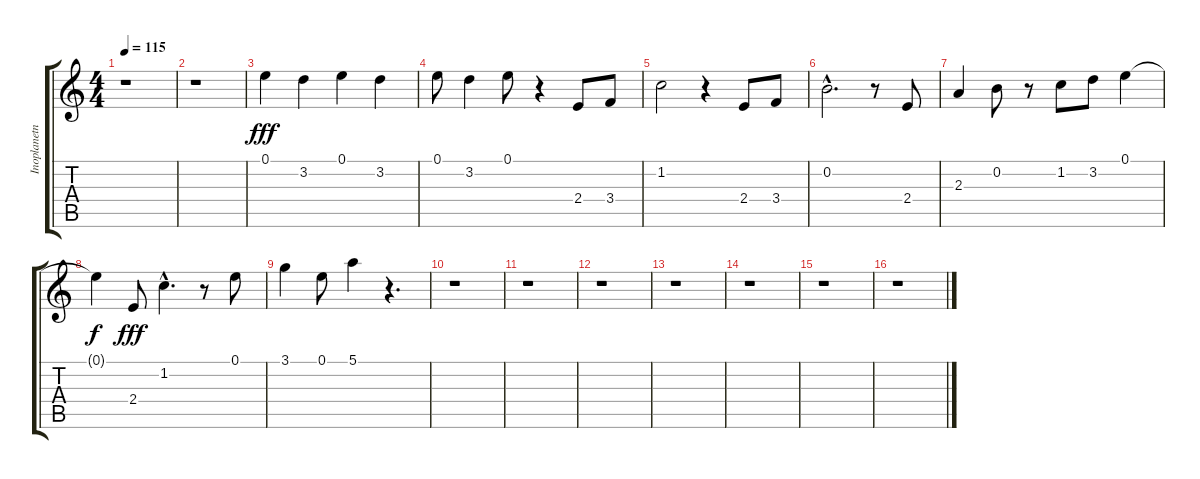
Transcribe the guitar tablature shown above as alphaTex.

\track ("Inoplanetnij gost" "Inoplanetn") {instrument overdrivenguitar}
\staff {score tabs}
\tuning (E4 B3 G3 D3 A2 E2) {hide}
\ts (4 4)
\tempo 115
\clef g2
\ks c
r.1{dy f} |
r.1 |
0.1.4{dy fff} 3.2.4 0.1.4 3.2.4 |
0.1.8 3.2.4 0.1.8 r.4 2.4.8 3.4.8 |
1.2.2 r.4 2.4.8 3.4.8 |
0.2{hac}.2{d} r.8 2.4.8 |
2.3.4 0.2.8 r.8 1.2.8 3.2.8 0.1.4 |
0.1{t}.4{dy f} 2.4.8{dy fff} 1.2{hac}.4{d} r.8 0.1.8 |
3.1.4 0.1.8 5.1.4 r.4{d} |
r.1 |
r.1 |
r.1 |
r.1 |
r.1 |
r.1 |
r.1
